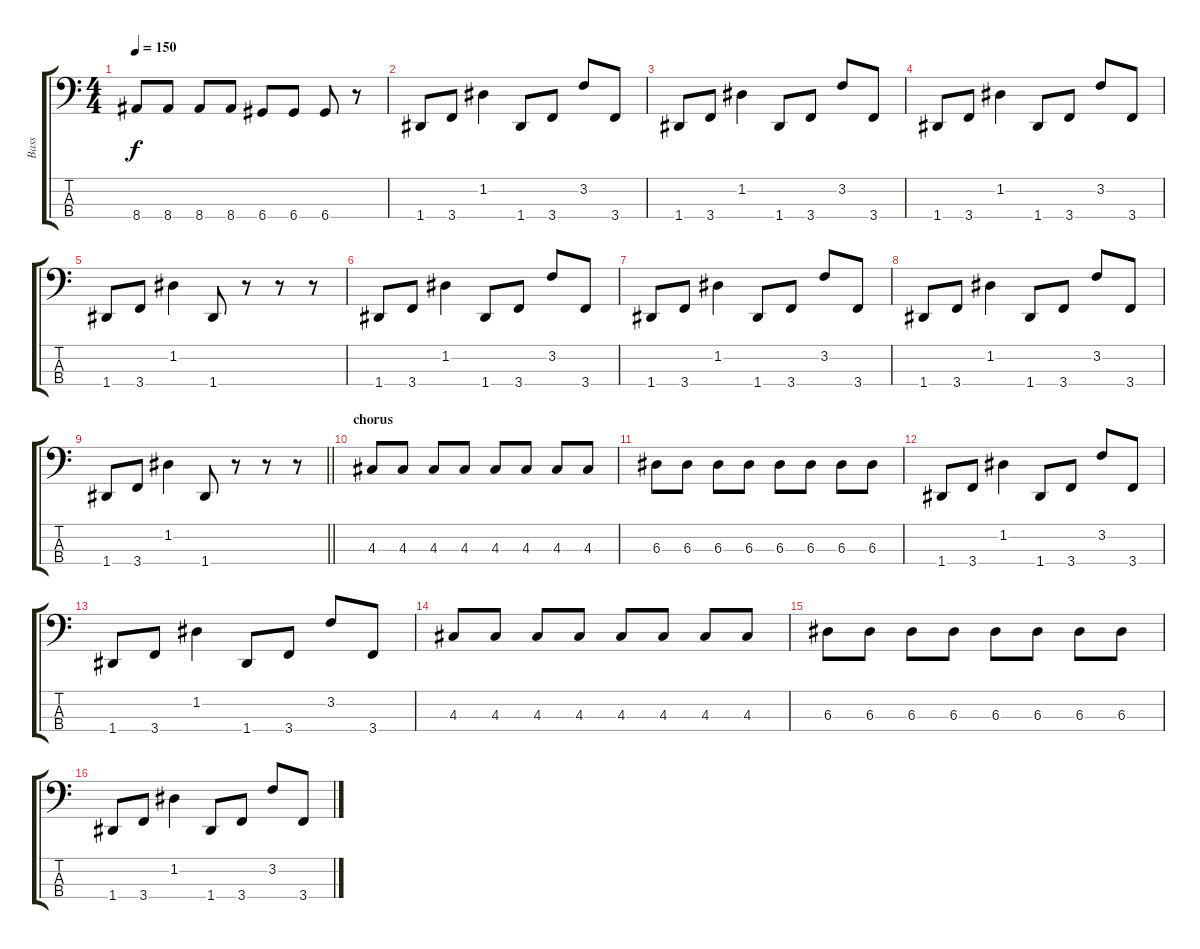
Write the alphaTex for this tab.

\track ("Bass" "Bass") {instrument electricbasspick}
\staff {score tabs}
\tuning (G2 D2 A1 D1) {hide}
\ts (4 4)
\tempo 150
\clef f4
\ks c
8.4.8{dy f} 8.4.8 8.4.8 8.4.8 6.4.8 6.4.8 6.4.8 r.8 |
1.4.8 3.4.8 1.2.4 1.4.8 3.4.8 3.2.8 3.4.8 |
1.4.8 3.4.8 1.2.4 1.4.8 3.4.8 3.2.8 3.4.8 |
1.4.8 3.4.8 1.2.4 1.4.8 3.4.8 3.2.8 3.4.8 |
1.4.8 3.4.8 1.2.4 1.4.8 r.8 r.8 r.8 |
1.4.8 3.4.8 1.2.4 1.4.8 3.4.8 3.2.8 3.4.8 |
1.4.8 3.4.8 1.2.4 1.4.8 3.4.8 3.2.8 3.4.8 |
1.4.8 3.4.8 1.2.4 1.4.8 3.4.8 3.2.8 3.4.8 |
\barLineRight lightlight
1.4.8 3.4.8 1.2.4 1.4.8 r.8 r.8 r.8 |
\section ("" "chorus")
4.3.8 4.3.8 4.3.8 4.3.8 4.3.8 4.3.8 4.3.8 4.3.8 |
6.3.8 6.3.8 6.3.8 6.3.8 6.3.8 6.3.8 6.3.8 6.3.8 |
1.4.8 3.4.8 1.2.4 1.4.8 3.4.8 3.2.8 3.4.8 |
1.4.8 3.4.8 1.2.4 1.4.8 3.4.8 3.2.8 3.4.8 |
4.3.8 4.3.8 4.3.8 4.3.8 4.3.8 4.3.8 4.3.8 4.3.8 |
6.3.8 6.3.8 6.3.8 6.3.8 6.3.8 6.3.8 6.3.8 6.3.8 |
1.4.8 3.4.8 1.2.4 1.4.8 3.4.8 3.2.8 3.4.8
